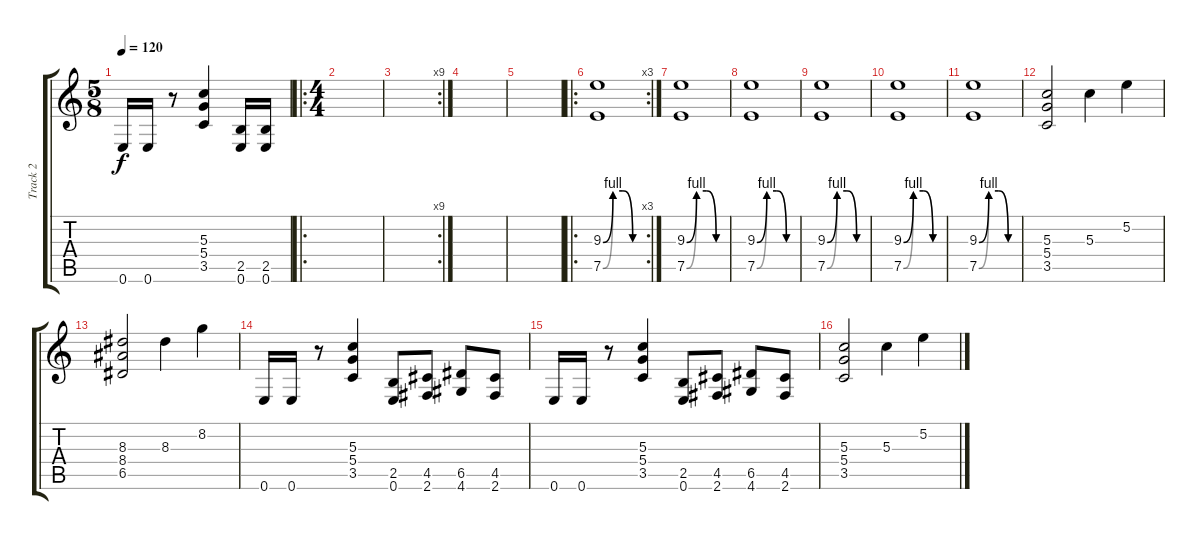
\track ("Track 2" "Track 2") {instrument overdrivenguitar}
\staff {score tabs}
\tuning (E4 B3 G3 D3 A2 E2) {hide}
\ts (5 8)
\tempo 120
\clef g2
\ks c
0.6.16{dy f} 0.6.16 r.8 (5.3 5.4 3.5).4 (2.5 0.6).16 (2.5 0.6).16 |
\ro
\ts (4 4)
|
\rc 9
|
|
|
\ro
\rc 3
(9.3{be (custom 0 0 15 4 30 4 45 0 60 0)} 7.5{be (custom 0 0 15 4 30 4 45 0 60 0)}).1 |
(9.3{be (custom 0 0 15 4 30 4 45 0 60 0)} 7.5{be (custom 0 0 15 4 30 4 45 0 60 0)}).1 |
(9.3{be (custom 0 0 15 4 30 4 45 0 60 0)} 7.5{be (custom 0 0 15 4 30 4 45 0 60 0)}).1 |
(9.3{be (custom 0 0 15 4 30 4 45 0 60 0)} 7.5{be (custom 0 0 15 4 30 4 45 0 60 0)}).1 |
(9.3{be (custom 0 0 15 4 30 4 45 0 60 0)} 7.5{be (custom 0 0 15 4 30 4 45 0 60 0)}).1 |
(9.3{be (custom 0 0 15 4 30 4 45 0 60 0)} 7.5{be (custom 0 0 15 4 30 4 45 0 60 0)}).1 |
(5.3 5.4 3.5).2 5.3.4 5.2.4 |
(8.3 8.4 6.5).2 8.3.4 8.2.4 |
0.6.16 0.6.16 r.8 (5.3 5.4 3.5).4 (2.5 0.6).8 (4.5 2.6).8 (6.5 4.6).8 (4.5 2.6).8 |
0.6.16 0.6.16 r.8 (5.3 5.4 3.5).4 (2.5 0.6).8 (4.5 2.6).8 (6.5 4.6).8 (4.5 2.6).8 |
(5.3 5.4 3.5).2 5.3.4 5.2.4
